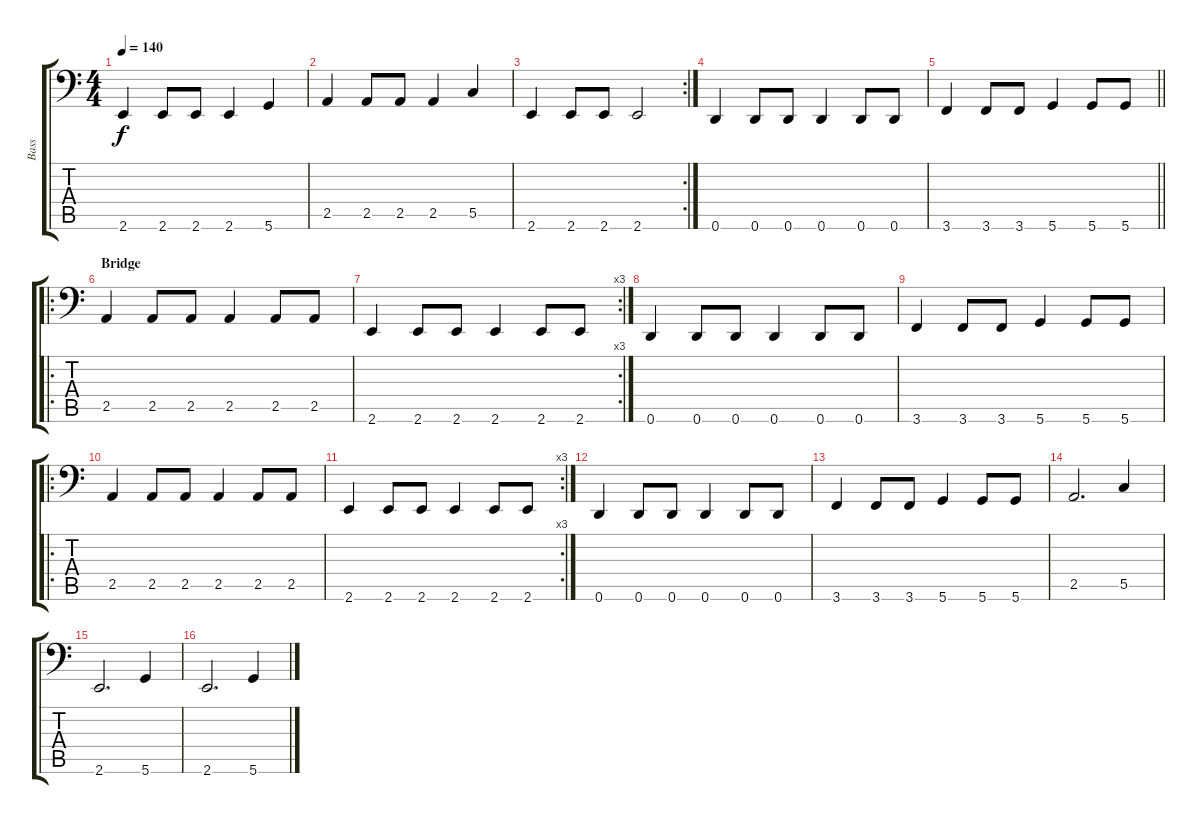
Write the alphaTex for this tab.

\track ("Bass" "Bass") {instrument electricbasspick}
\staff {score tabs}
\tuning (D3 A2 F2 C2 G1 D1) {hide}
\ts (4 4)
\tempo 140
\clef f4
\ks c
2.6.4{dy f} 2.6.8 2.6.8 2.6.4 5.6.4 |
2.5.4 2.5.8 2.5.8 2.5.4 5.5.4 |
\rc 2
2.6.4 2.6.8 2.6.8 2.6.2 |
0.6.4 0.6.8 0.6.8 0.6.4 0.6.8 0.6.8 |
\barLineRight lightlight
3.6.4 3.6.8 3.6.8 5.6.4 5.6.8 5.6.8 |
\ro
\section ("" "Bridge")
2.5.4 2.5.8 2.5.8 2.5.4 2.5.8 2.5.8 |
\rc 3
2.6.4 2.6.8 2.6.8 2.6.4 2.6.8 2.6.8 |
0.6.4 0.6.8 0.6.8 0.6.4 0.6.8 0.6.8 |
3.6.4 3.6.8 3.6.8 5.6.4 5.6.8 5.6.8 |
\ro
2.5.4 2.5.8 2.5.8 2.5.4 2.5.8 2.5.8 |
\rc 3
2.6.4 2.6.8 2.6.8 2.6.4 2.6.8 2.6.8 |
0.6.4 0.6.8 0.6.8 0.6.4 0.6.8 0.6.8 |
3.6.4 3.6.8 3.6.8 5.6.4 5.6.8 5.6.8 |
2.5.2{d} 5.5.4 |
2.6.2{d} 5.6.4 |
2.6.2{d} 5.6.4
